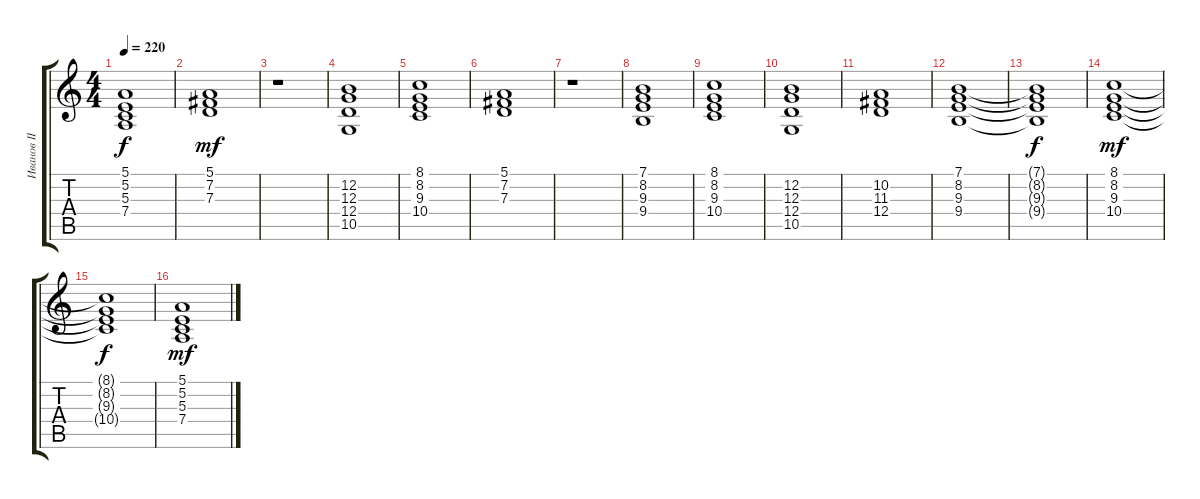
\track ("Иванов II" "Иванов II") {instrument choiraahs}
\staff {score tabs}
\tuning (E4 B3 G3 D3 A2 E2) {hide}
\ts (4 4)
\tempo 220
\clef g2
\ks c
(5.1{t} 5.2{t} 5.3{t} 7.4{t}).1{dy f} |
(5.1 7.2 7.3).1{dy mf} |
r.1 |
(12.2 12.3 12.4 10.5).1 |
(8.1 8.2 9.3 10.4).1 |
(5.1 7.2 7.3).1 |
r.1 |
(7.1 8.2 9.3 9.4).1 |
(8.1 8.2 9.3 10.4).1 |
(12.2 12.3 12.4 10.5).1 |
(10.2 11.3 12.4).1 |
(7.1 8.2 9.3 9.4).1 |
(7.1{t} 8.2{t} 9.3{t} 9.4{t}).1{dy f} |
(8.1 8.2 9.3 10.4).1{dy mf} |
(8.1{t} 8.2{t} 9.3{t} 10.4{t}).1{dy f} |
(5.1 5.2 5.3 7.4).1{dy mf}
